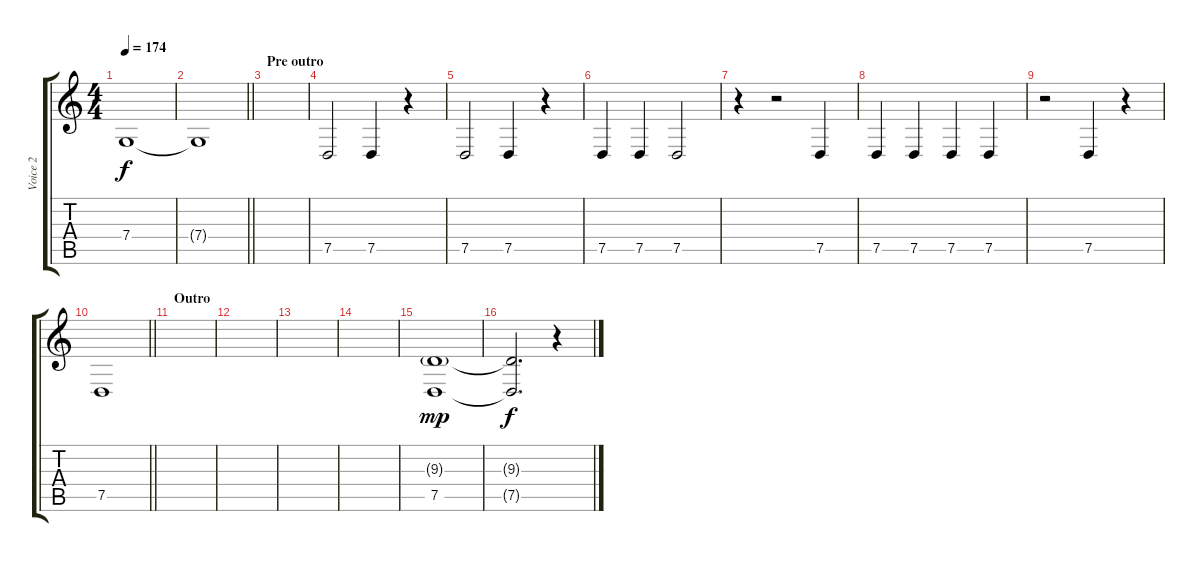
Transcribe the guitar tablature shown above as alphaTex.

\track ("Voice 2" "Voice 2") {instrument lead2sawtooth}
\staff {score tabs}
\tuning (D4 A3 F3 C3 G2 C2) {hide}
\ts (4 4)
\tempo 174
\clef g2
\ks c
7.4.1{dy f} |
\barLineRight lightlight
7.4{t}.1 |
\section ("" "Pre outro")
|
7.5.2 7.5.4 r.4 |
7.5.2 7.5.4 r.4 |
7.5.4 7.5.4 7.5.2 |
r.4 r.2 7.5.4 |
7.5.4 7.5.4 7.5.4 7.5.4 |
r.2 7.5.4 r.4 |
\barLineRight lightlight
7.5.1{balance 12} |
\section ("" "Outro")
|
|
|
|
(9.3{g} 7.5).1{dy mp} |
(9.3{t} 7.5{t}).2{d dy f} r.4
